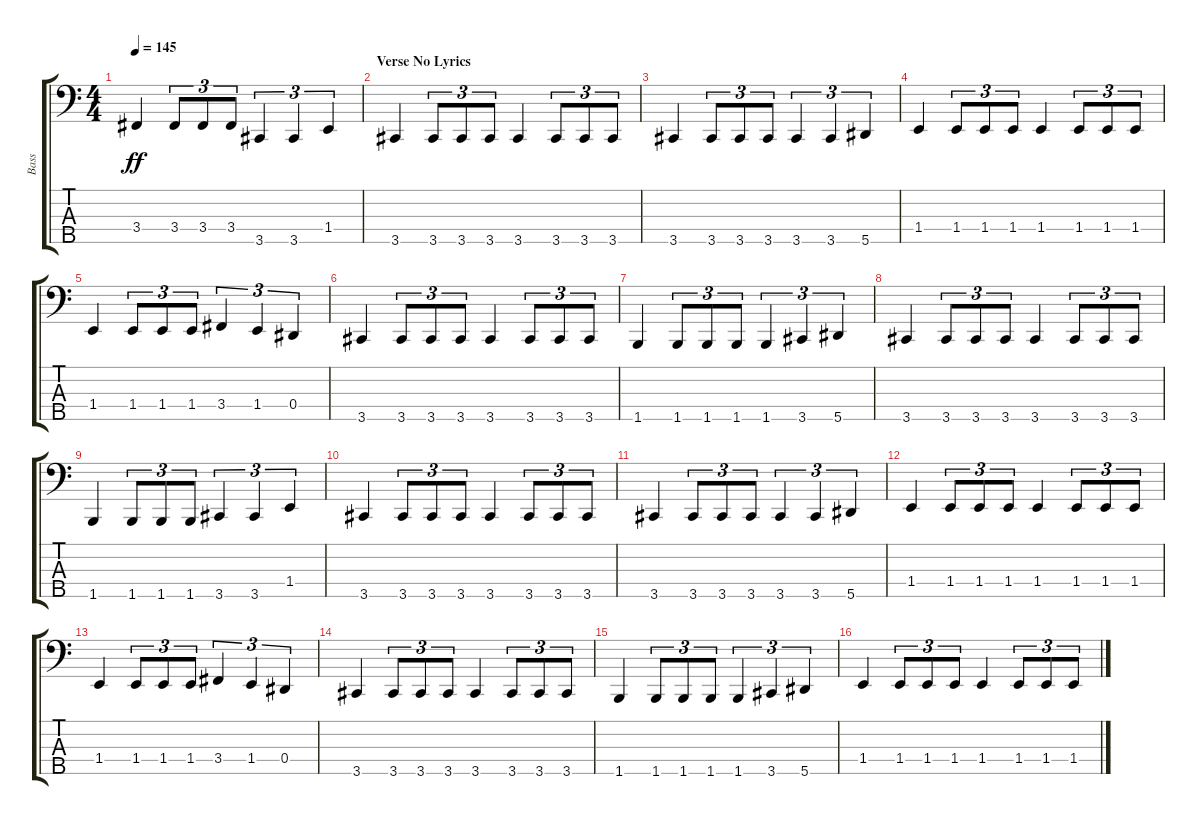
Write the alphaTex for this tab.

\track ("Bass" "Bass") {instrument electricbasspick}
\staff {score tabs}
\tuning (Gb2 Db2 Ab1 Eb1 Bb0) {hide}
\ts (4 4)
\tempo 145
\clef f4
\ks c
3.4.4{dy ff} 3.4.8{tu (3 2)} 3.4.8{tu (3 2)} 3.4.8{tu (3 2)} 3.5.4{tu (3 2)} 3.5.4{tu (3 2)} 1.4.4{tu (3 2)} |
\section ("" "Verse No Lyrics")
3.5.4 3.5.8{tu (3 2)} 3.5.8{tu (3 2)} 3.5.8{tu (3 2)} 3.5.4 3.5.8{tu (3 2)} 3.5.8{tu (3 2)} 3.5.8{tu (3 2)} |
3.5.4 3.5.8{tu (3 2)} 3.5.8{tu (3 2)} 3.5.8{tu (3 2)} 3.5.4{tu (3 2)} 3.5.4{tu (3 2)} 5.5.4{tu (3 2)} |
1.4.4 1.4.8{tu (3 2)} 1.4.8{tu (3 2)} 1.4.8{tu (3 2)} 1.4.4 1.4.8{tu (3 2)} 1.4.8{tu (3 2)} 1.4.8{tu (3 2)} |
1.4.4 1.4.8{tu (3 2)} 1.4.8{tu (3 2)} 1.4.8{tu (3 2)} 3.4.4{tu (3 2)} 1.4.4{tu (3 2)} 0.4.4{tu (3 2)} |
3.5.4 3.5.8{tu (3 2)} 3.5.8{tu (3 2)} 3.5.8{tu (3 2)} 3.5.4 3.5.8{tu (3 2)} 3.5.8{tu (3 2)} 3.5.8{tu (3 2)} |
1.5.4 1.5.8{tu (3 2)} 1.5.8{tu (3 2)} 1.5.8{tu (3 2)} 1.5.4{tu (3 2)} 3.5.4{tu (3 2)} 5.5.4{tu (3 2)} |
3.5.4 3.5.8{tu (3 2)} 3.5.8{tu (3 2)} 3.5.8{tu (3 2)} 3.5.4 3.5.8{tu (3 2)} 3.5.8{tu (3 2)} 3.5.8{tu (3 2)} |
1.5.4 1.5.8{tu (3 2)} 1.5.8{tu (3 2)} 1.5.8{tu (3 2)} 3.5.4{tu (3 2)} 3.5.4{tu (3 2)} 1.4.4{tu (3 2)} |
3.5.4 3.5.8{tu (3 2)} 3.5.8{tu (3 2)} 3.5.8{tu (3 2)} 3.5.4 3.5.8{tu (3 2)} 3.5.8{tu (3 2)} 3.5.8{tu (3 2)} |
3.5.4 3.5.8{tu (3 2)} 3.5.8{tu (3 2)} 3.5.8{tu (3 2)} 3.5.4{tu (3 2)} 3.5.4{tu (3 2)} 5.5.4{tu (3 2)} |
1.4.4 1.4.8{tu (3 2)} 1.4.8{tu (3 2)} 1.4.8{tu (3 2)} 1.4.4 1.4.8{tu (3 2)} 1.4.8{tu (3 2)} 1.4.8{tu (3 2)} |
1.4.4 1.4.8{tu (3 2)} 1.4.8{tu (3 2)} 1.4.8{tu (3 2)} 3.4.4{tu (3 2)} 1.4.4{tu (3 2)} 0.4.4{tu (3 2)} |
3.5.4 3.5.8{tu (3 2)} 3.5.8{tu (3 2)} 3.5.8{tu (3 2)} 3.5.4 3.5.8{tu (3 2)} 3.5.8{tu (3 2)} 3.5.8{tu (3 2)} |
1.5.4 1.5.8{tu (3 2)} 1.5.8{tu (3 2)} 1.5.8{tu (3 2)} 1.5.4{tu (3 2)} 3.5.4{tu (3 2)} 5.5.4{tu (3 2)} |
1.4.4 1.4.8{tu (3 2)} 1.4.8{tu (3 2)} 1.4.8{tu (3 2)} 1.4.4 1.4.8{tu (3 2)} 1.4.8{tu (3 2)} 1.4.8{tu (3 2)}
